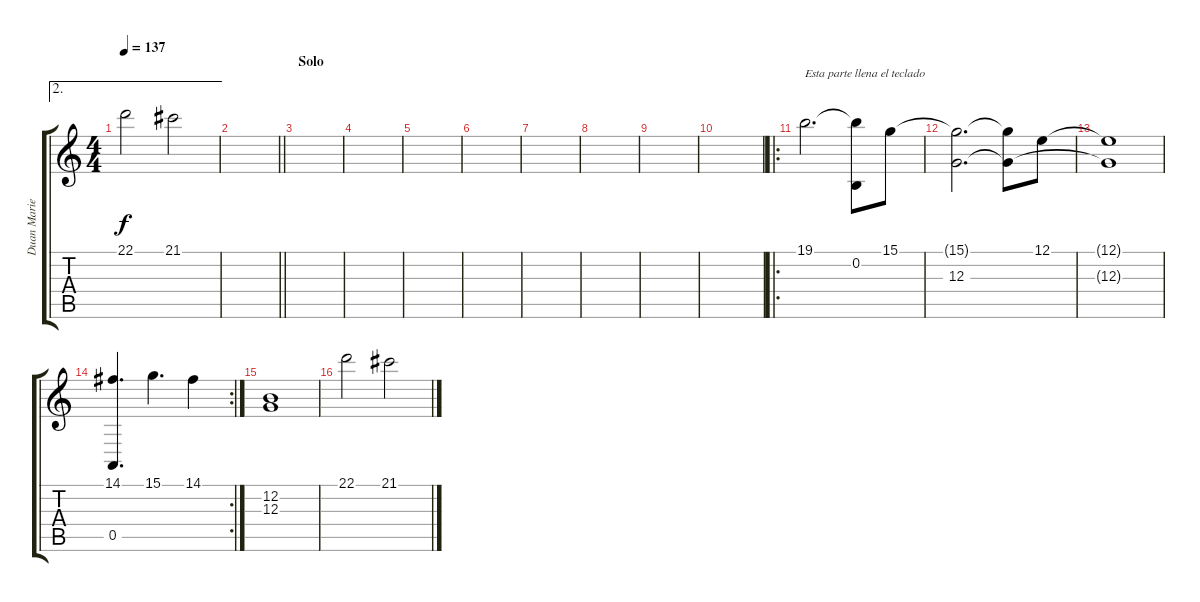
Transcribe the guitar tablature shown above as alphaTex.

\track ("Duan Marie" "Duan Marie") {instrument viola}
\staff {score tabs}
\tuning (E4 B3 G3 D3 A2 E2) {hide}
\ae 2
\ts (4 4)
\tempo 137
\clef g2
\ks c
22.1.2{dy f} 21.1.2 |
\barLineRight lightlight
|
\section ("" "Solo")
|
|
|
|
|
|
|
|
\ro
19.1.2{d txt "Esta parte llena el teclado" volume 10 instrument stringensemble1} (19.1{t} 0.2).8 15.1.8 |
(15.1{t} 12.3).2{d} (15.1{t} 12.3{t}).8 12.1.8 |
(12.1{t} 12.3{t}).1 |
\rc 2
(14.1 0.5).4{d} 15.1.4{d} 14.1.4 |
(12.2 12.3).1{volume 12 instrument viola} |
22.1.2 21.1.2
